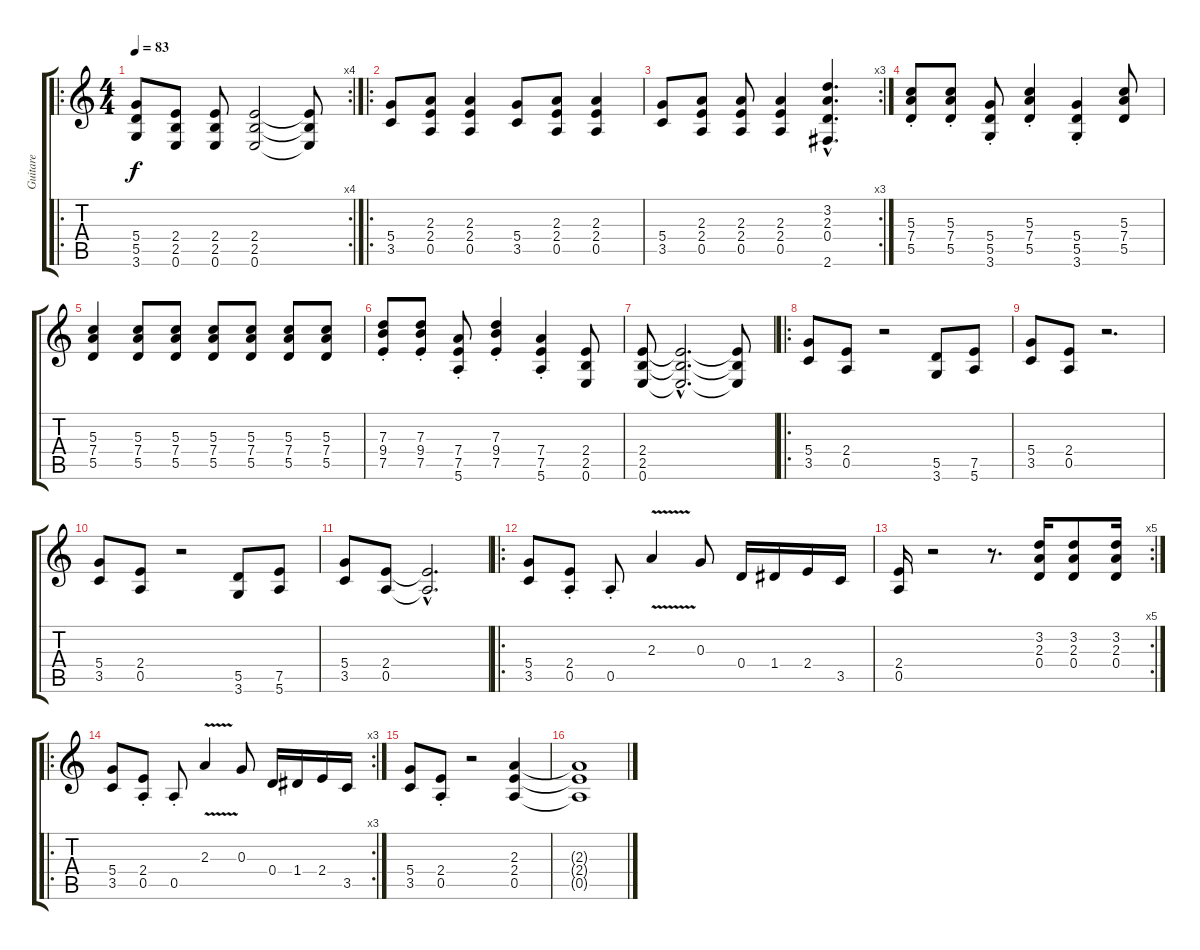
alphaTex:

\track ("Guitare" "Guitare") {instrument distortionguitar}
\staff {score tabs}
\tuning (E4 B3 G3 D3 A2 E2) {hide}
\ro
\rc 4
\ts (4 4)
\tempo 83
\clef g2
\ks c
(5.4 5.5 3.6).8{dy f} (2.4 2.5 0.6).8 (2.4 2.5 0.6).8 (2.4 2.5 0.6).2 (2.4{t} 2.5{t} 0.6{t}).8 |
\ro
(5.4 3.5).8 (2.3 2.4 0.5).8 (2.3 2.4 0.5).4 (5.4 3.5).8 (2.3 2.4 0.5).8 (2.3 2.4 0.5).4 |
\rc 3
(5.4 3.5).8 (2.3 2.4 0.5).8 (2.3 2.4 0.5).8 (2.3 2.4 0.5).4 (3.2{hac} 2.3{hac} 0.4{hac} 2.6{hac}).4{d} |
(5.3{st} 7.4{st} 5.5{st}).8 (5.3{st} 7.4{st} 5.5{st}).8 (5.4{st} 5.5{st} 3.6{st}).8 (5.3{st} 7.4{st} 5.5{st}).4 (5.4{st} 5.5{st} 3.6{st}).4 (5.3 7.4 5.5).8 |
(5.3 7.4 5.5).4 (5.3 7.4 5.5).8 (5.3 7.4 5.5).8 (5.3 7.4 5.5).8 (5.3 7.4 5.5).8 (5.3 7.4 5.5).8 (5.3 7.4 5.5).8 |
(7.3{st} 9.4{st} 7.5{st}).8 (7.3{st} 9.4{st} 7.5{st}).8 (7.4{st} 7.5{st} 5.6{st}).8 (7.3{st} 9.4{st} 7.5{st}).4 (7.4{st} 7.5{st} 5.6{st}).4 (2.4 2.5 0.6).8 |
(2.4 2.5 0.6).8 (2.4{hac t} 2.5{hac t} 0.6{hac t}).2{d} (2.4{t} 2.5{t} 0.6{t}).8 |
\ro
(5.4 3.5).8 (2.4 0.5).8 r.2 (5.5 3.6).8 (7.5 5.6).8 |
(5.4 3.5).8 (2.4 0.5).8 r.2{d} |
(5.4 3.5).8 (2.4 0.5).8 r.2 (5.5 3.6).8 (7.5 5.6).8 |
(5.4 3.5).8 (2.4 0.5).8 (2.4{hac t} 0.5{hac t}).2{d} |
\ro
(5.4 3.5).8 (2.4{st} 0.5{st}).8 0.5{st}.8 2.3{v}.4 0.3.8 0.4.16 1.4.16 2.4.16 3.5.16 |
\rc 5
(2.4 0.5).16 r.2 r.8{d} (3.2 2.3 0.4).16 (3.2 2.3 0.4).8 (3.2 2.3 0.4).16 |
\ro
\rc 3
(5.4 3.5).8 (2.4{st} 0.5{st}).8 0.5{st}.8 2.3{v}.4 0.3.8 0.4.16 1.4.16 2.4.16 3.5.16 |
(5.4 3.5).8 (2.4{st} 0.5{st}).8 r.2 (2.3 2.4 0.5).4 |
(2.3{t} 2.4{t} 0.5{t}).1
